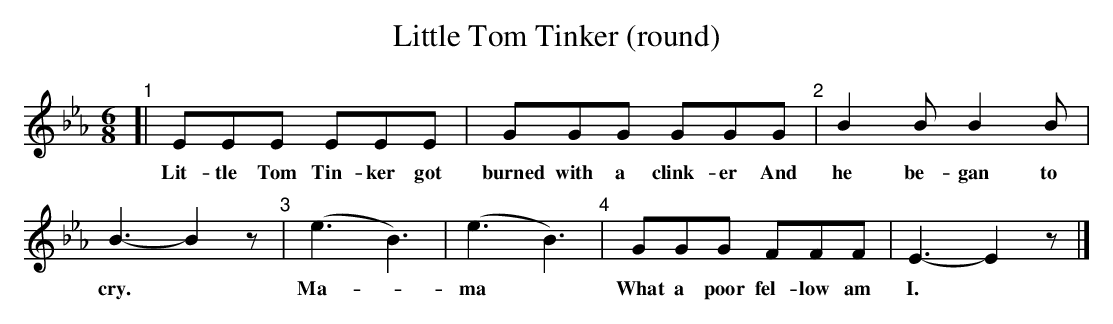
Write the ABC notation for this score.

X:1
T: Little Tom Tinker (round)
M: 6/8
L: 1/8
K: Eb
"^1"[| EEE EEE | GGG GGG "^2"| B2B B2B |
w: Lit-tle Tom Tin-ker got burned with a clink-er And he be-gan to
B3- B2z "^3"|(e3 B3) | (e3 B3) "^4"| GGG FFF | E3- E2z |]
w: cry.* Ma-* ma* What a poor fel-low am I.*
